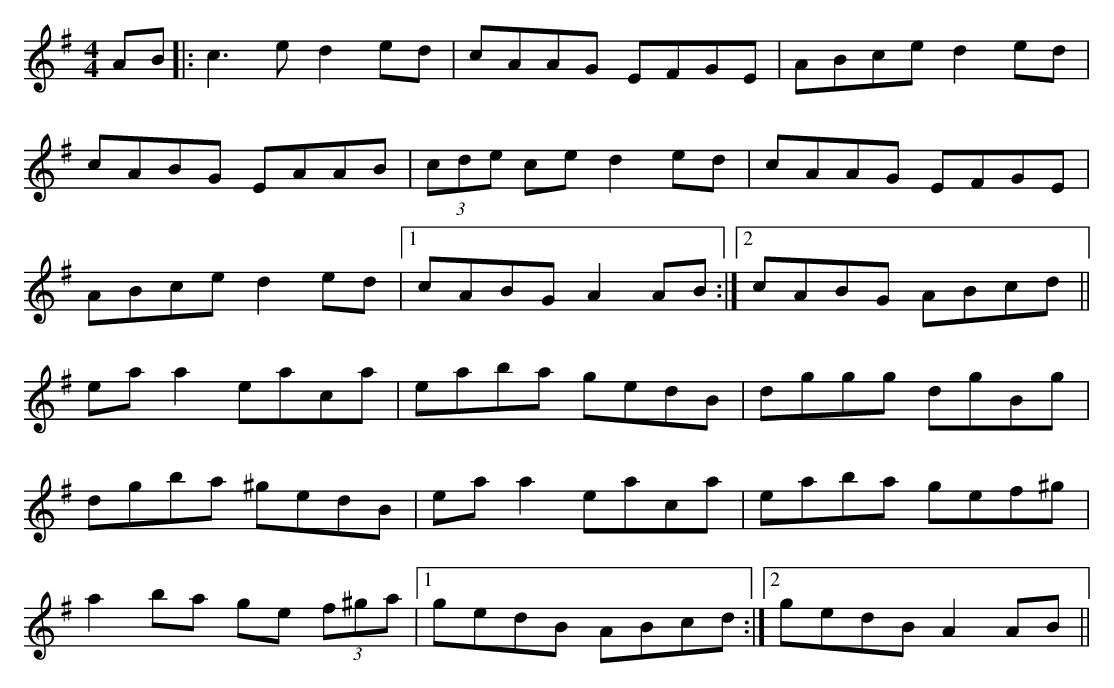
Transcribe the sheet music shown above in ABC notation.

X:1
M:4/4
K:Ador
AB|:c3e d2 ed|cAAG EFGE|ABce d2ed|
cABG EAAB|(3cde ce d2ed|cAAG EFGE|
ABce d2ed|1 cABG A2AB:|2 cABG ABcd||
eaa2 eaca|eaba gedB|dggg dgBg|
dgba ^gedB|eaa2 eaca|eaba gef^g|
a2 ba ge (3f^ga|1 gedB ABcd:|2 gedB A2AB||
